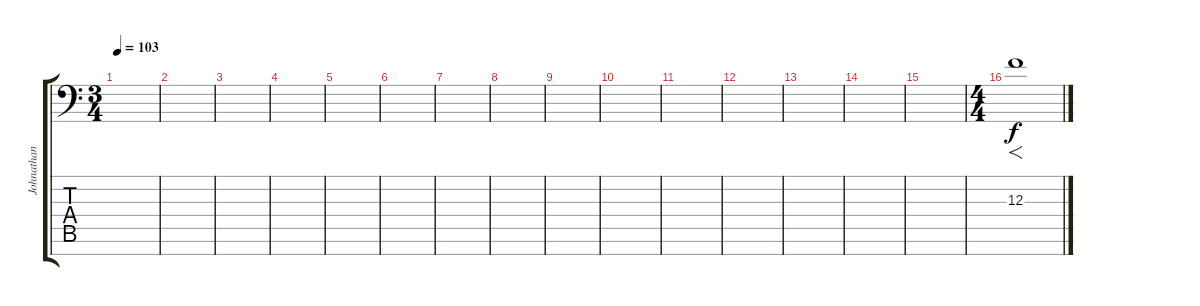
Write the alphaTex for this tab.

\track ("Johnathan" "Johnathan") {instrument cello}
\staff {score tabs}
\tuning (D4 A3 F3 C3 G2 D2 E1) {hide}
\ts (3 4)
\tempo 103
\clef f4
\ks c
|
|
|
|
|
|
|
|
|
|
|
|
|
|
|
\ts (4 4)
12.3.1{f volume 13 instrument applause}
